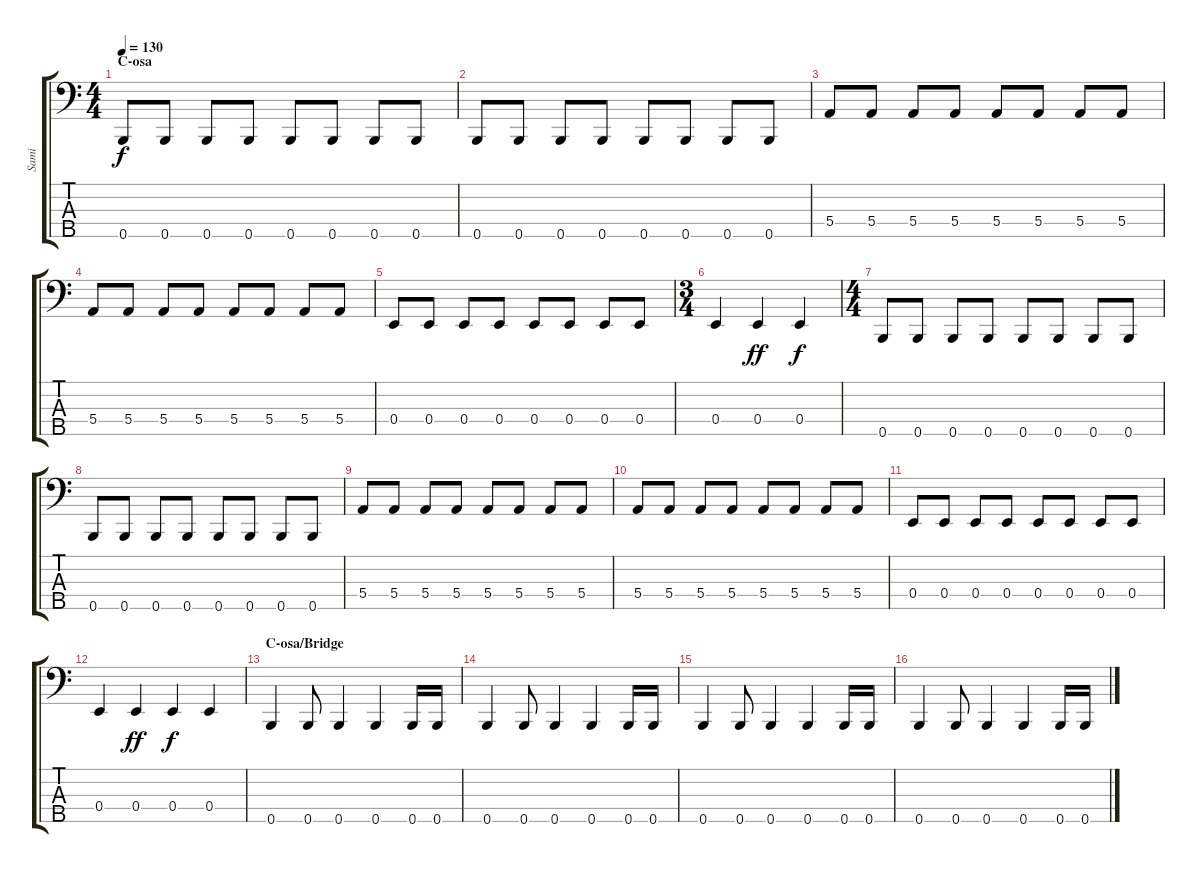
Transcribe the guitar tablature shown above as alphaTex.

\track ("Sami" "Sami") {instrument electricbassfinger}
\staff {score tabs}
\tuning (G2 D2 A1 E1 B0) {hide}
\ts (4 4)
\section ("" "C-osa")
\tempo 130
\clef f4
\ks c
0.5.8{dy f} 0.5.8 0.5.8 0.5.8 0.5.8 0.5.8 0.5.8 0.5.8 |
0.5.8 0.5.8 0.5.8 0.5.8 0.5.8 0.5.8 0.5.8 0.5.8 |
5.4.8 5.4.8 5.4.8 5.4.8 5.4.8 5.4.8 5.4.8 5.4.8 |
5.4.8 5.4.8 5.4.8 5.4.8 5.4.8 5.4.8 5.4.8 5.4.8 |
0.4.8 0.4.8 0.4.8 0.4.8 0.4.8 0.4.8 0.4.8 0.4.8 |
\ts (3 4)
0.4.4 0.4.4{dy ff} 0.4.4{dy f} |
\ts (4 4)
0.5.8 0.5.8 0.5.8 0.5.8 0.5.8 0.5.8 0.5.8 0.5.8 |
0.5.8 0.5.8 0.5.8 0.5.8 0.5.8 0.5.8 0.5.8 0.5.8 |
5.4.8 5.4.8 5.4.8 5.4.8 5.4.8 5.4.8 5.4.8 5.4.8 |
5.4.8 5.4.8 5.4.8 5.4.8 5.4.8 5.4.8 5.4.8 5.4.8 |
0.4.8 0.4.8 0.4.8 0.4.8 0.4.8 0.4.8 0.4.8 0.4.8 |
0.4.4 0.4.4{dy ff} 0.4.4{dy f} 0.4.4 |
\section ("" "C-osa/Bridge")
0.5.4 0.5.8 0.5.4 0.5.4 0.5.16 0.5.16 |
0.5.4 0.5.8 0.5.4 0.5.4 0.5.16 0.5.16 |
0.5.4 0.5.8 0.5.4 0.5.4 0.5.16 0.5.16 |
0.5.4 0.5.8 0.5.4 0.5.4 0.5.16 0.5.16
